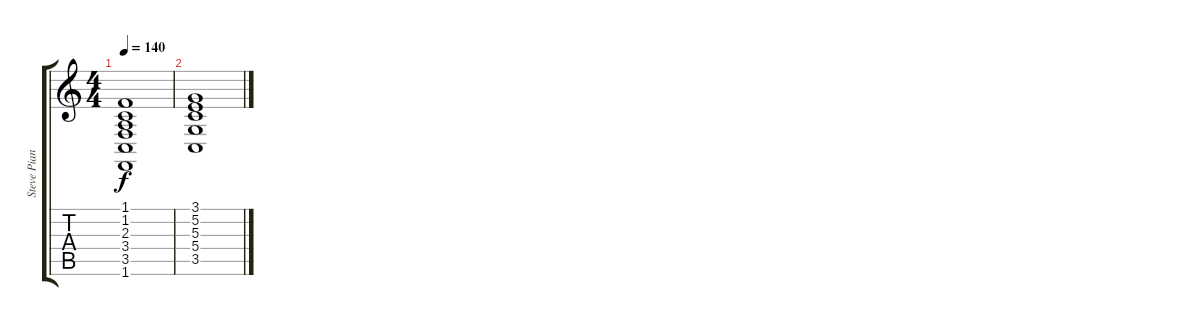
\track ("Steve Piano" "Steve Pian") {instrument acousticgrandpiano}
\staff {score tabs}
\tuning (E4 B3 G3 D3 A2 E2) {hide}
\ts (4 4)
\tempo 140
\clef g2
\ks c
(1.1 1.2 2.3 3.4 3.5 1.6).1{dy f} |
(3.1 5.2 5.3 5.4 3.5).1
